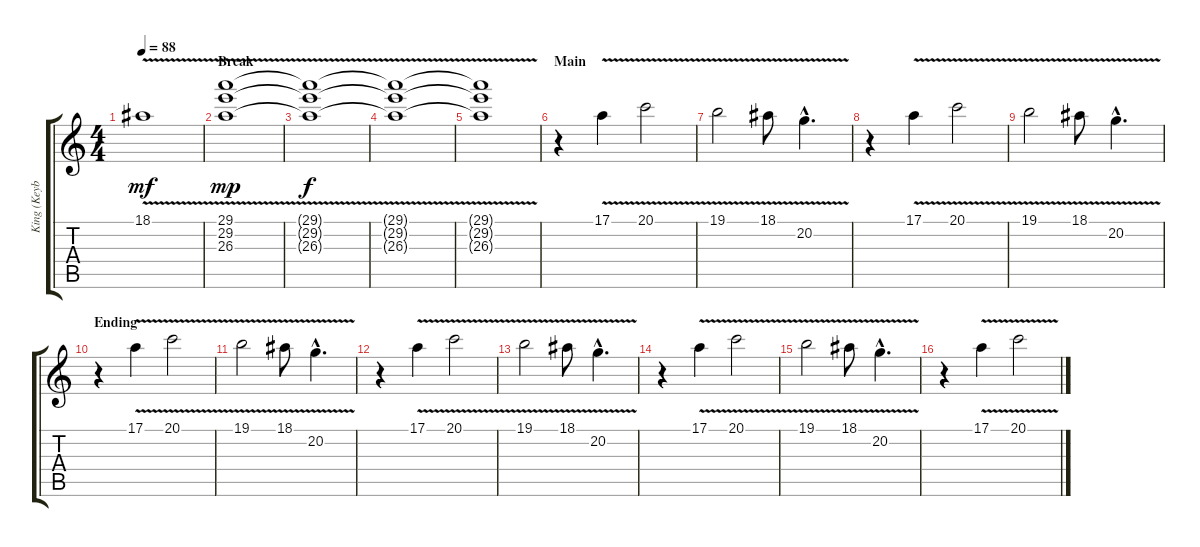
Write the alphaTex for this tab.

\track ("King (KeybMid)" "King (Keyb") {instrument stringensemble1}
\staff {score tabs}
\tuning (E4 B3 G3 D3 A2 E2) {hide}
\ts (4 4)
\tempo 88
\clef g2
\ks c
18.1{v}.1{dy mf} |
\section ("" "Break")
(29.1{v} 29.2{v} 26.3{v}).1{dy mp} |
(29.1{v t} 29.2{v t} 26.3{v t}).1{dy f} |
(29.1{v t} 29.2{v t} 26.3{v t}).1 |
(29.1{v t} 29.2{v t} 26.3{v t}).1 |
\section ("" "Main")
r.4 17.1{v}.4 20.1{v}.2 |
19.1{v}.2 18.1{v}.8 20.2{v hac}.4{d} |
r.4 17.1{v}.4 20.1{v}.2 |
19.1{v}.2 18.1{v}.8 20.2{v hac}.4{d} |
\section ("" "Ending")
r.4 17.1{v}.4 20.1{v}.2 |
19.1{v}.2 18.1{v}.8 20.2{v hac}.4{d} |
r.4 17.1{v}.4 20.1{v}.2 |
19.1{v}.2 18.1{v}.8 20.2{v hac}.4{d} |
r.4 17.1{v}.4 20.1{v}.2 |
19.1{v}.2 18.1{v}.8 20.2{v hac}.4{d} |
r.4 17.1{v}.4 20.1{v}.2
